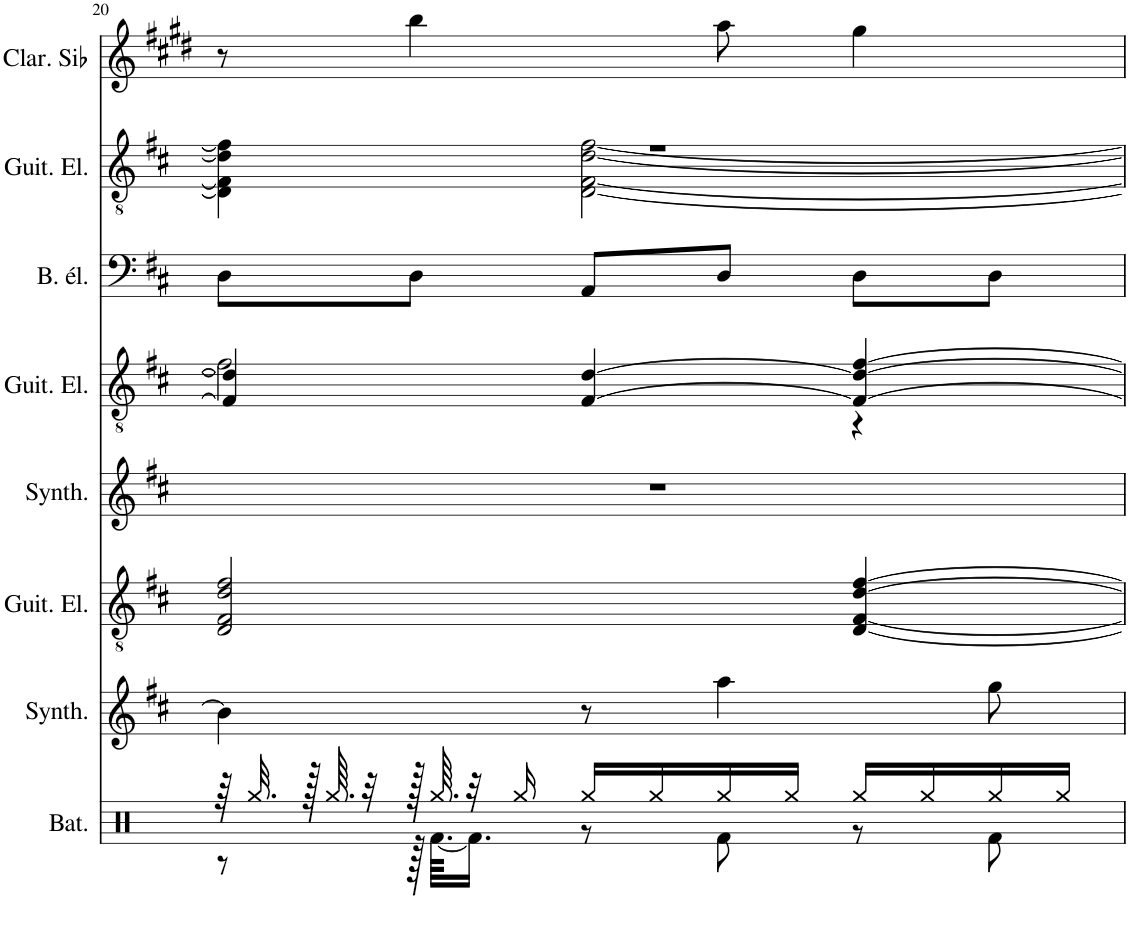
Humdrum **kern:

**kern	**kern	**kern	**kern	**kern	**kern	**kern	**kern
*part8	*part7	*part6	*part5	*part4	*part3	*part2	*part1
*staff8	*staff7	*staff6	*staff5	*staff4	*staff3	*staff2	*staff1
*I"Batterie	*I"Synthétiseur d'effets	*I"Guitare électrique	*I"Synthétiseur de cuivres	*I"Guitare électrique	*I"Basse électrique	*I"Guitare électrique, Sunday Bloody...	*I"Clarinette en Sib
*I'Bat.	*I'Synth.	*I'Guit. El.	*I'Synth.	*I'Guit. El.	*I'B. él.	*I'Guit. El.	*I'Clar. Sib
!!LO:PB:g=z
*clefX	*clefG2	*clefGv2	*clefG2	*clefGv2	*clefF4	*clefGv2	*clefG2
*	*	*	*	*	*Trd7c12	*	*Trd1c2
*k[]	*k[f#c#]	*k[f#c#]	*k[f#c#]	*k[f#c#]	*k[f#c#]	*k[f#c#]	*k[f#c#g#d#]
*M3/4	*M3/4	*M3/4	*M3/4	*M3/4	*M3/4	*M3/4	*M3/4
=20	=20	=20	=20	=20	=20	=20	=20
*^	*	*	*	*^	*	*^	*
64r	8r	4b\]	2D/ 2F#/ 2d/ 2f#/	2.r	4F#/] 4d/]	2f#\]	8D\L	2.r	4D\] 4F#\] 4d\] 4f#\]	8r
32.Rgg/	.	.	.	.	.	.	.	.	.	.
128r	.	.	.	.	.	.	.	.	.	.
64.Rgg/	.	.	.	.	.	.	.	.	.	.
32r	.	.	.	.	.	.	.	.	.	.
128r	128r	.	.	.	.	.	8D\J	.	.	4bb\
64.Rgg/	[64.Rf\KKLL	.	.	.	.	.	.	.	.	.
32r	16.Rf\JJ]	.	.	.	.	.	.	.	.	.
16Rgg/	.	.	.	.	.	.	.	.	.	.
16Rgg/LL	8r	8r	.	.	[4F#/ [4d/	.	8AA/L	.	[2D\ [2F#\ [2d\ [2f#\	.
16Rgg/	.	.	.	.	.	.	.	.	.	.
16Rgg/	8Rf\	4aa\	.	.	.	.	8D/J	.	.	8aa\
16Rgg/JJ	.	.	.	.	.	.	.	.	.	.
16Rgg/LL	8r	.	[4D/ [4F#/ [4d/ [4f#/	.	4F#/_ 4d/_ [4f#/	4r	8D\L	.	.	4gg#\
16Rgg/	.	.	.	.	.	.	.	.	.	.
16Rgg/	8Rf\	8gg\	.	.	.	.	8D\J	.	.	.
16Rgg/JJ	.	.	.	.	.	.	.	.	.	.
*v	*v	*	*	*	*v	*v	*	*v	*v	*
=	=	=	=	=	=	=	=
*-	*-	*-	*-	*-	*-	*-	*-
